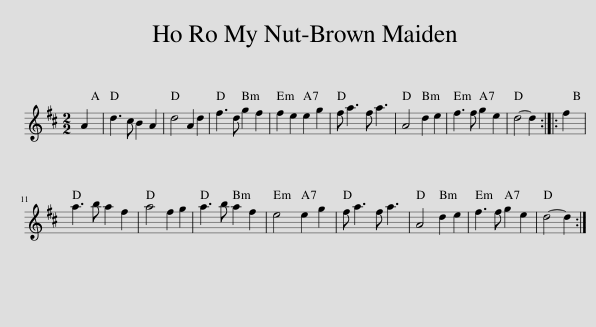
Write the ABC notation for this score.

X:1
L:1/8
M:2/2
I:linebreak $
K:D
V:1 treble
V:1
 A2 | d3 c B2 A2 | d4 A2 d2 | f3 d g2 f2 | f2 e2 e2 g2 | %5
 f a3 f a3 | A4 d2 e2 | f3 f g2 e2 | d4- d2 :: f2 |$ %10
 a3 b a2 f2 | a4 f2 g2 | a3 b a2 f2 | e4 e2 g2 | f a3 f a3 | %15
 A4 d2 e2 | f3 f g2 e2 | d4- d2 :| %18
